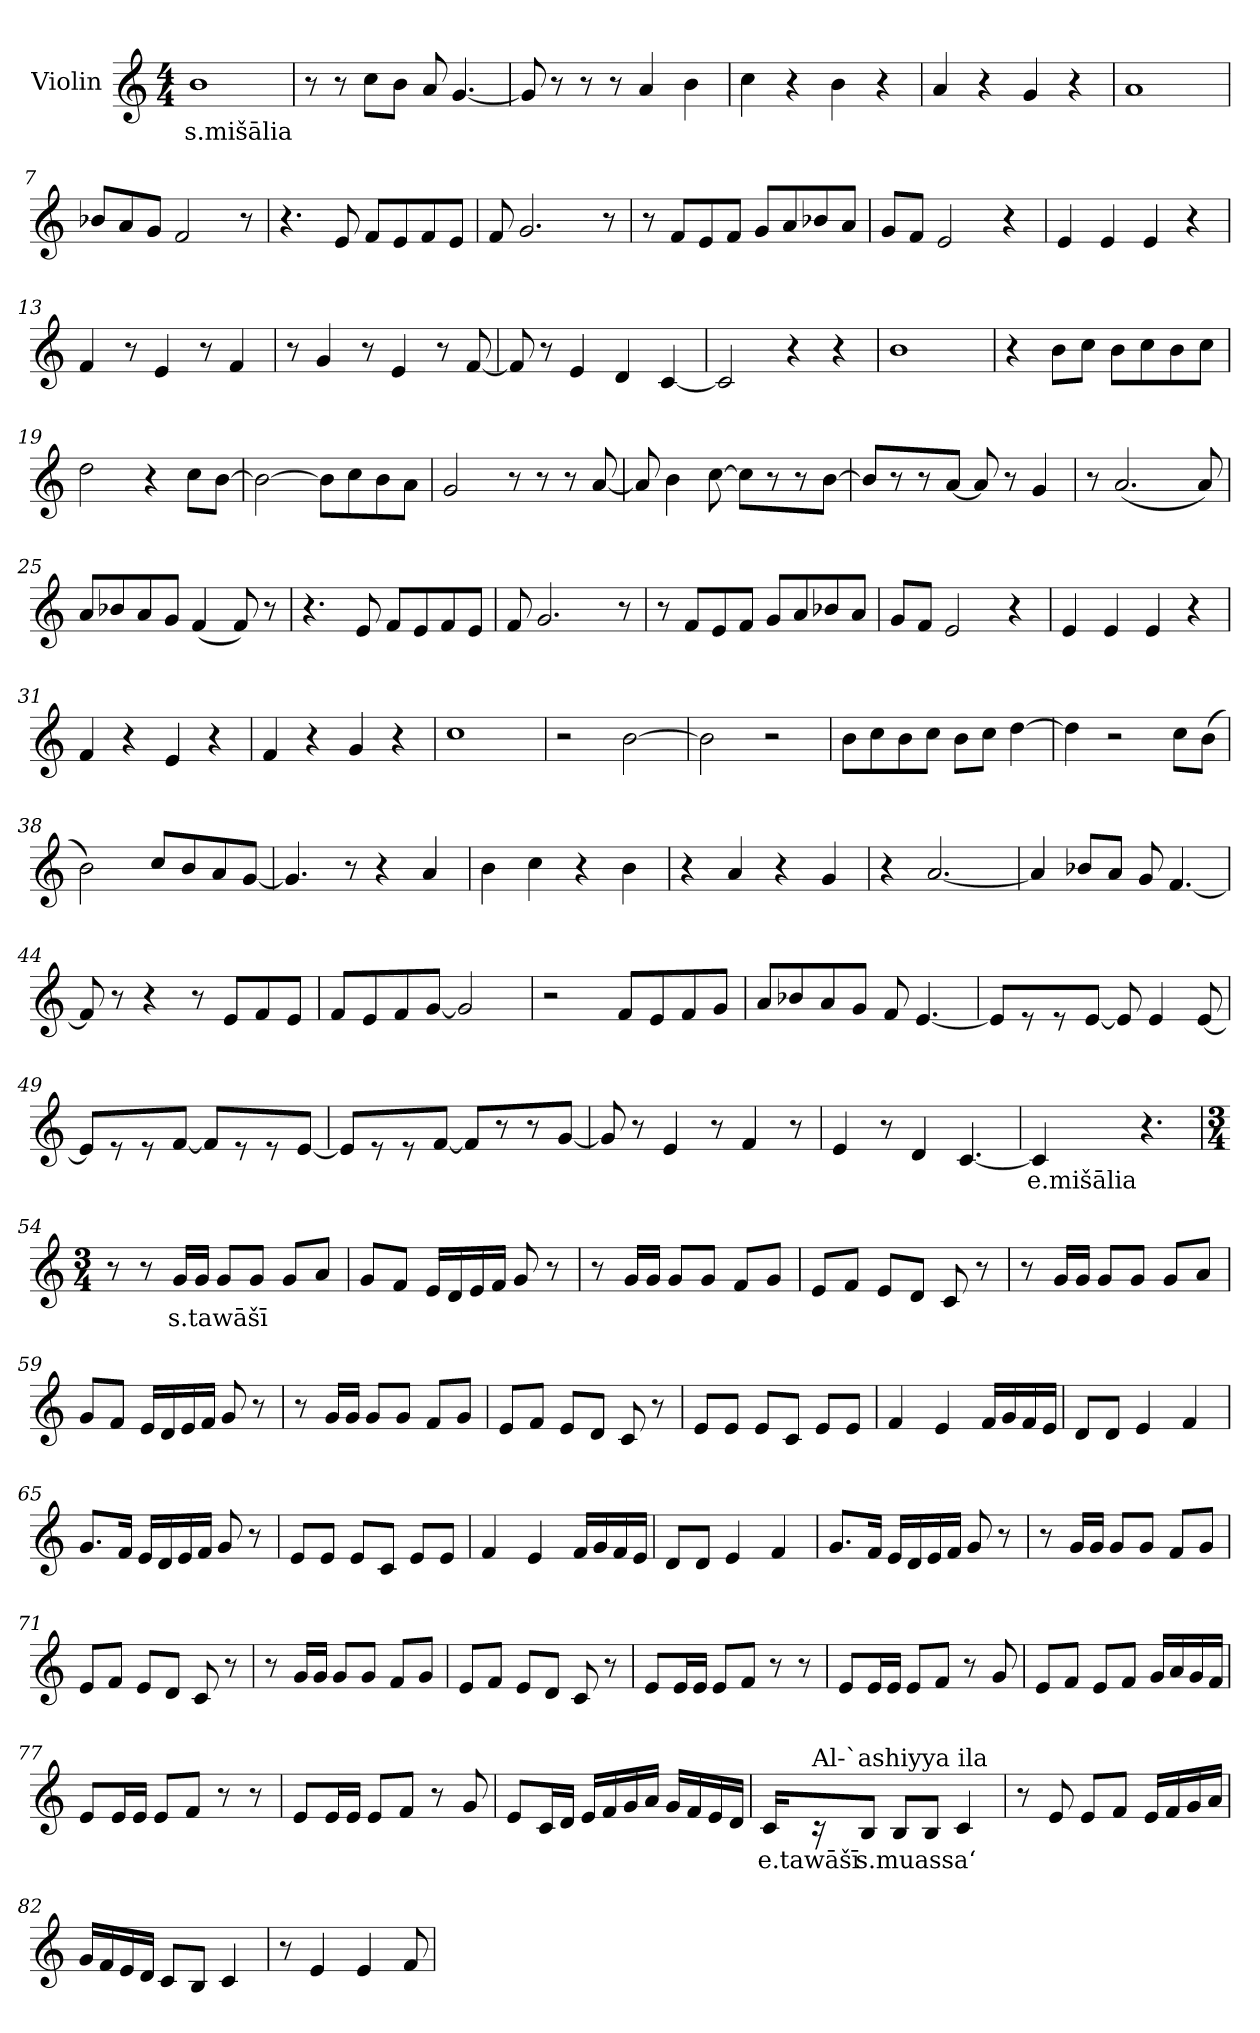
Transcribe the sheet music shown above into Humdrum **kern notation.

**kern	**text
*part1	*part1
*staff1	*staff1
*I"Violin	*
*clefG2	*
*k[]	*
*M4/4	*
*MM120	*
=1	=1
!	!LO:LY:b
1b	s.mišālia
=2	=2
8r	.
8r	.
8cc\L	.
8b\J	.
8a/	.
[4.g/	.
=3	=3
8g/]	.
8r	.
8r	.
8r	.
4a/	.
4b\	.
=4	=4
4cc\	.
4r	.
4b\	.
4r	.
=5	=5
4a/	.
4r	.
4g/	.
4r	.
!!LO:LB:g=z
=6	=6
1a	.
=7	=7
8b-X/L	.
8a/	.
8g/J	.
2f/	.
8r	.
=8	=8
4.r	.
8e/	.
8f/L	.
8e/	.
8f/	.
8e/J	.
=9	=9
8f/	.
2.g/	.
8r	.
=10	=10
8r	.
8f/L	.
8e/	.
8f/J	.
8g/L	.
8a/	.
8b-X/	.
8a/J	.
=11	=11
8g/L	.
8f/J	.
2e/	.
4r	.
!!LO:LB:g=z
=12	=12
4e/	.
4e/	.
4e/	.
4r	.
=13	=13
4f/	.
8r	.
4e/	.
8r	.
4f/	.
=14	=14
8r	.
4g/	.
8r	.
4e/	.
8r	.
[8f/	.
=15	=15
8f/]	.
8r	.
4e/	.
4d/	.
[4c/	.
=16	=16
2c/]	.
4r	.
4r	.
=17	=17
1b	.
!!LO:LB:g=z
=18	=18
4r	.
8b\L	.
8cc\J	.
8b\L	.
8cc\	.
8b\	.
8cc\J	.
=19	=19
2dd\	.
4r	.
8cc\L	.
[8b\J	.
=20	=20
2b\_	.
8b\L]	.
8cc\	.
8b\	.
8a\J	.
=21	=21
2g/	.
8r	.
8r	.
8r	.
[8a/	.
=22	=22
8a/]	.
4b\	.
[8cc\	.
8cc\L]	.
8r	.
8r	.
[8b\J	.
!!LO:LB:g=z
=23	=23
8b/L]	.
8r	.
8r	.
[8a/J	.
8a/]	.
8r	.
4g/	.
=24	=24
8r	.
(2.a/	.
8a/)	.
=25	=25
8a/L	.
8b-X/	.
8a/	.
8g/J	.
(4f/	.
8f/)	.
8r	.
=26	=26
4.r	.
8e/	.
8f/L	.
8e/	.
8f/	.
8e/J	.
=27	=27
8f/	.
2.g/	.
8r	.
!!LO:LB:g=z
=28	=28
8r	.
8f/L	.
8e/	.
8f/J	.
8g/L	.
8a/	.
8b-X/	.
8a/J	.
=29	=29
8g/L	.
8f/J	.
2e/	.
4r	.
=30	=30
4e/	.
4e/	.
4e/	.
4r	.
=31	=31
4f/	.
4r	.
4e/	.
4r	.
=32	=32
4f/	.
4r	.
4g/	.
4r	.
=33	=33
1cc	.
!!LO:LB:g=z
=34	=34
2r	.
[2b\	.
=35	=35
2b\]	.
2r	.
=36	=36
8b\L	.
8cc\	.
8b\	.
8cc\J	.
8b\L	.
8cc\J	.
[4dd\	.
=37	=37
4dd\]	.
2r	.
8cc\L	.
(>8b\J	.
=38	=38
2b\)	.
8cc/L	.
8b/	.
8a/	.
[8g/J	.
=39	=39
4.g/]	.
8r	.
4r	.
4a/	.
!!LO:PB:g=z
=40	=40
4b\	.
4cc\	.
4r	.
4b\	.
=41	=41
4r	.
4a/	.
4r	.
4g/	.
=42	=42
4r	.
[2.a/	.
=43	=43
4a/]	.
8b-X/L	.
8a/J	.
8g/	.
[4.f/	.
=44	=44
8f/]	.
8r	.
4r	.
8r	.
8e/L	.
8f/	.
8e/J	.
!!LO:PB:g=z
=45	=45
8f/L	.
8e/	.
8f/	.
[8g/J	.
2g/]	.
=46	=46
2r	.
8f/L	.
8e/	.
8f/	.
8g/J	.
=47	=47
8a/L	.
8b-X/	.
8a/	.
8g/J	.
8f/	.
[4.e/	.
=48	=48
8e/L]	.
8r	.
8r	.
[8e/J	.
8e/]	.
4e/	.
[8e/	.
=49	=49
8e/L]	.
8r	.
8r	.
[8f/J	.
8f/L]	.
8r	.
8r	.
[8e/J	.
!!LO:LB:g=z
=50	=50
8e/L]	.
8r	.
8r	.
[8f/J	.
8f/L]	.
8r	.
8r	.
[8g/J	.
=51	=51
8g/]	.
8r	.
4e/	.
8r	.
4f/	.
8r	.
=52	=52
4e/	.
8r	.
4d/	.
[4.c/	.
=53	=53
!	!LO:LY:b
4c/]	e.mišālia
4.ryy	.
4.r	.
=54	=54
*M3/4	*
*MM70	*
8r	.
8r	.
!	!LO:LY:b
16g/LL	s.tawāšī
16g/JJ	.
8g/L	.
8g/J	.
8g/L	.
8a/J	.
!!LO:LB:g=z
=55	=55
8g/L	.
8f/J	.
16e/LL	.
16d/	.
16e/	.
16f/JJ	.
8g/	.
8r	.
=56	=56
8r	.
16g/LL	.
16g/JJ	.
8g/L	.
8g/J	.
8f/L	.
8g/J	.
=57	=57
8e/L	.
8f/J	.
8e/L	.
8d/J	.
8c/	.
8r	.
=58	=58
8r	.
16g/LL	.
16g/JJ	.
8g/L	.
8g/J	.
8g/L	.
8a/J	.
=59	=59
8g/L	.
8f/J	.
16e/LL	.
16d/	.
16e/	.
16f/JJ	.
8g/	.
8r	.
!!LO:LB:g=z
=60	=60
8r	.
16g/LL	.
16g/JJ	.
8g/L	.
8g/J	.
8f/L	.
8g/J	.
=61	=61
8e/L	.
8f/J	.
8e/L	.
8d/J	.
8c/	.
8r	.
=62	=62
8e/L	.
8e/J	.
8e/L	.
8c/J	.
8e/L	.
8e/J	.
=63	=63
4f/	.
4e/	.
16f/LL	.
16g/	.
16f/	.
16e/JJ	.
=64	=64
8d/L	.
8d/J	.
4e/	.
4f/	.
=65	=65
8.g/L	.
16f/Jk	.
16e/LL	.
16d/	.
16e/	.
16f/JJ	.
8g/	.
8r	.
!!LO:LB:g=z
=66	=66
8e/L	.
8e/J	.
8e/L	.
8c/J	.
8e/L	.
8e/J	.
=67	=67
4f/	.
4e/	.
16f/LL	.
16g/	.
16f/	.
16e/JJ	.
=68	=68
8d/L	.
8d/J	.
4e/	.
4f/	.
=69	=69
8.g/L	.
16f/Jk	.
16e/LL	.
16d/	.
16e/	.
16f/JJ	.
8g/	.
8r	.
=70	=70
8r	.
16g/LL	.
16g/JJ	.
8g/L	.
8g/J	.
8f/L	.
8g/J	.
=71	=71
8e/L	.
8f/J	.
8e/L	.
8d/J	.
8c/	.
8r	.
!!LO:LB:g=z
=72	=72
8r	.
16g/LL	.
16g/JJ	.
8g/L	.
8g/J	.
8f/L	.
8g/J	.
=73	=73
8e/L	.
8f/J	.
8e/L	.
8d/J	.
8c/	.
8r	.
=74	=74
8e/L	.
16e/L	.
16e/JJ	.
8e/L	.
8f/J	.
8r	.
8r	.
=75	=75
8e/L	.
16e/L	.
16e/JJ	.
8e/L	.
8f/J	.
8r	.
8g/	.
=76	=76
8e/L	.
8f/J	.
8e/L	.
8f/J	.
16g/LL	.
16a/	.
16g/	.
16f/JJ	.
!!LO:LB:g=z
=77	=77
8e/L	.
16e/L	.
16e/JJ	.
8e/L	.
8f/J	.
8r	.
8r	.
=78	=78
8e/L	.
16e/L	.
16e/JJ	.
8e/L	.
8f/J	.
8r	.
8g/	.
=79	=79
8e/L	.
16c/L	.
16d/JJ	.
16e/LL	.
16f/	.
16g/	.
16a/JJ	.
16g/LL	.
16f/	.
16e/	.
16d/JJ	.
=80	=80
!	!LO:LY:b
16c/KL	e.tawāšī
!LO:TX:a:t=Al-`ashiyya ila	!
16r	.
!	!LO:LY:b
8B/J	s.muassa‘
8B/L	.
8B/J	.
4c/	.
!!LO:LB:g=z
=81	=81
8r	.
8e/	.
8e/L	.
8f/J	.
16e/LL	.
16f/	.
16g/	.
16a/JJ	.
!!LO:PB:g=z
=82	=82
16g/LL	.
16f/	.
16e/	.
16d/JJ	.
8c/L	.
8B/J	.
4c/	.
=83	=83
8r	.
4e/	.
4e/	.
8f/	.
=	=
*-	*-
